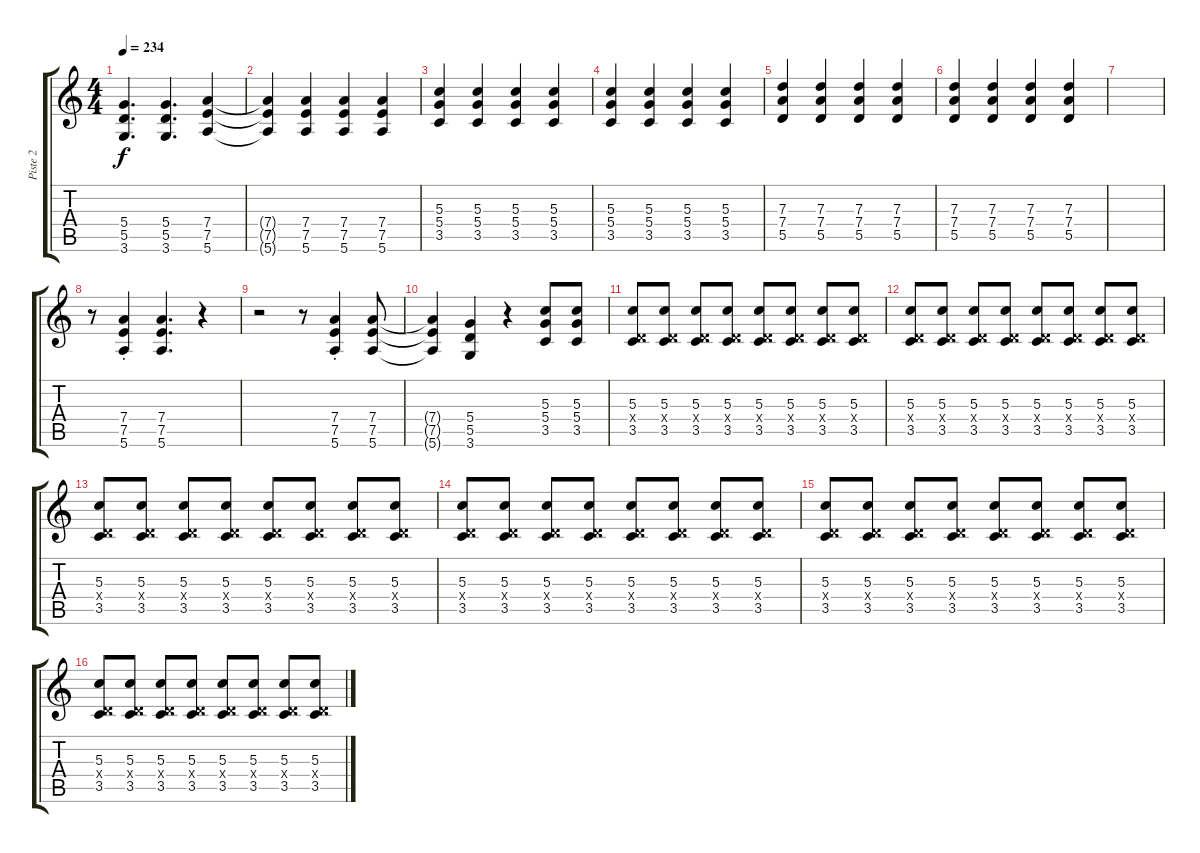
\track ("Piste 2" "Piste 2") {instrument distortionguitar}
\staff {score tabs}
\tuning (E4 B3 G3 D3 A2 E2) {hide}
\ts (4 4)
\tempo 234
\clef g2
\ks c
(5.4 5.5 3.6).4{d dy f} (5.4 5.5 3.6).4{d} (7.4 7.5 5.6).4 |
(7.4{t} 7.5{t} 5.6{t}).4 (7.4 7.5 5.6).4 (7.4 7.5 5.6).4 (7.4 7.5 5.6).4 |
(5.3 5.4 3.5).4 (5.3 5.4 3.5).4 (5.3 5.4 3.5).4 (5.3 5.4 3.5).4 |
(5.3 5.4 3.5).4 (5.3 5.4 3.5).4 (5.3 5.4 3.5).4 (5.3 5.4 3.5).4 |
(7.3 7.4 5.5).4 (7.3 7.4 5.5).4 (7.3 7.4 5.5).4 (7.3 7.4 5.5).4 |
(7.3 7.4 5.5).4 (7.3 7.4 5.5).4 (7.3 7.4 5.5).4 (7.3 7.4 5.5).4 |
|
r.8 (7.4{st} 7.5{st} 5.6{st}).4 (7.4 7.5 5.6).4{d} r.4 |
r.2 r.8 (7.4{st} 7.5{st} 5.6{st}).4 (7.4 7.5 5.6).8 |
(7.4{t} 7.5{t} 5.6{t}).4 (5.4 5.5 3.6).4 r.4 (5.3 5.4 3.5).8 (5.3 5.4 3.5).8 |
(5.3 0.4{x} 3.5).8{volume 7} (5.3 0.4{x} 3.5).8 (5.3 0.4{x} 3.5).8 (5.3 0.4{x} 3.5).8 (5.3 0.4{x} 3.5).8 (5.3 0.4{x} 3.5).8 (5.3 0.4{x} 3.5).8 (5.3 0.4{x} 3.5).8 |
(5.3 0.4{x} 3.5).8 (5.3 0.4{x} 3.5).8 (5.3 0.4{x} 3.5).8 (5.3 0.4{x} 3.5).8 (5.3 0.4{x} 3.5).8 (5.3 0.4{x} 3.5).8 (5.3 0.4{x} 3.5).8 (5.3 0.4{x} 3.5).8 |
(5.3 0.4{x} 3.5).8 (5.3 0.4{x} 3.5).8 (5.3 0.4{x} 3.5).8 (5.3 0.4{x} 3.5).8 (5.3 0.4{x} 3.5).8 (5.3 0.4{x} 3.5).8 (5.3 0.4{x} 3.5).8 (5.3 0.4{x} 3.5).8 |
(5.3 0.4{x} 3.5).8 (5.3 0.4{x} 3.5).8 (5.3 0.4{x} 3.5).8 (5.3 0.4{x} 3.5).8 (5.3 0.4{x} 3.5).8 (5.3 0.4{x} 3.5).8 (5.3 0.4{x} 3.5).8 (5.3 0.4{x} 3.5).8 |
(5.3 0.4{x} 3.5).8 (5.3 0.4{x} 3.5).8 (5.3 0.4{x} 3.5).8 (5.3 0.4{x} 3.5).8 (5.3 0.4{x} 3.5).8 (5.3 0.4{x} 3.5).8 (5.3 0.4{x} 3.5).8 (5.3 0.4{x} 3.5).8 |
(5.3 0.4{x} 3.5).8 (5.3 0.4{x} 3.5).8 (5.3 0.4{x} 3.5).8 (5.3 0.4{x} 3.5).8 (5.3 0.4{x} 3.5).8 (5.3 0.4{x} 3.5).8 (5.3 0.4{x} 3.5).8 (5.3 0.4{x} 3.5).8
